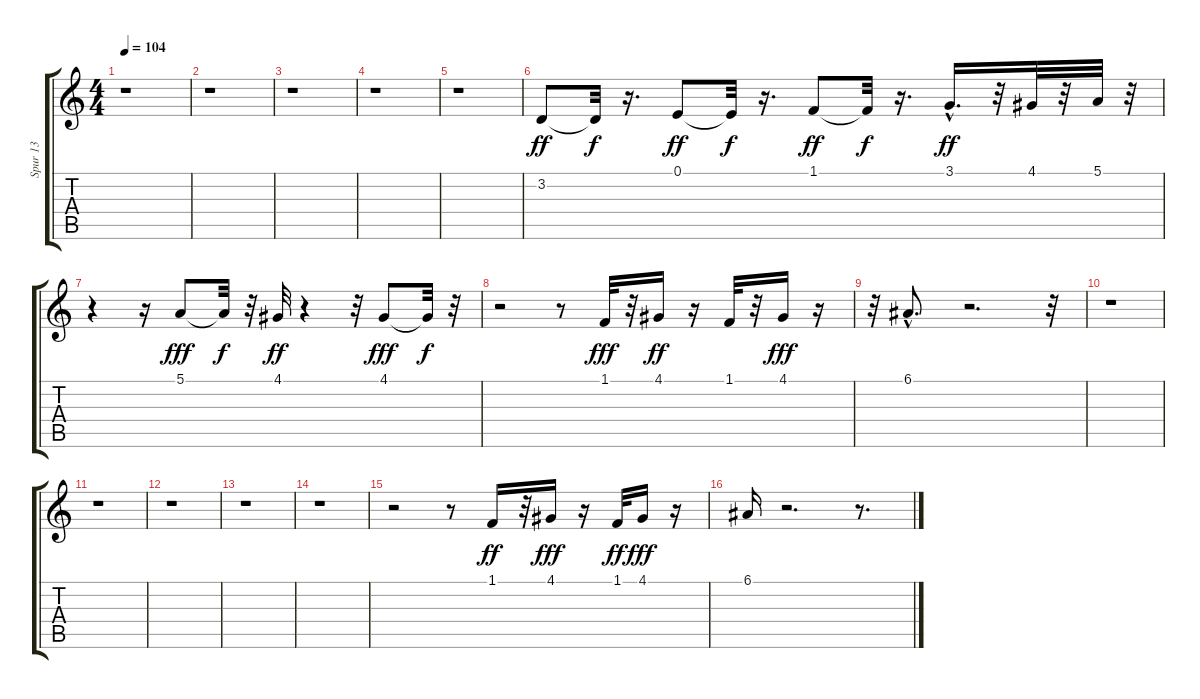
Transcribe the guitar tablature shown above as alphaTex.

\track ("Spur 13" "Spur 13") {instrument brasssection}
\staff {score tabs}
\tuning (E4 B3 G3 D3 A2 E2) {hide}
\ts (4 4)
\tempo 104
\clef g2
\ks c
r.1{dy fff} |
r.1 |
r.1 |
r.1 |
r.1 |
3.2.8{dy ff} 3.2{t}.32{dy f} r.16{d} 0.1.8{dy ff} 0.1{t}.32{dy f} r.16{d} 1.1.8{dy ff} 1.1{t}.32{dy f} r.16{d} 3.1{hac}.16{d dy ff} r.32 4.1.32 r.32 5.1.32 r.32 |
r.4 r.16 5.1.8{dy fff} 5.1{t}.32{dy f} r.32 4.1.32{dy ff} r.4 r.32 4.1.8{dy fff} 4.1{t}.32{dy f} r.32 |
r.2 r.8 1.1.32{dy fff} r.32 4.1.16{dy ff} r.16 1.1.32 r.32 4.1.16{dy fff} r.16 |
r.32 6.1{hac}.8{d} r.2{d} r.32 |
r.1 |
r.1 |
r.1 |
r.1 |
r.1 |
r.2 r.8 1.1.16{dy ff} r.32 4.1.16{dy fff} r.16 1.1.32{dy ff} 4.1.16{dy fff} r.16 |
6.1.16 r.2{d} r.8{d}
